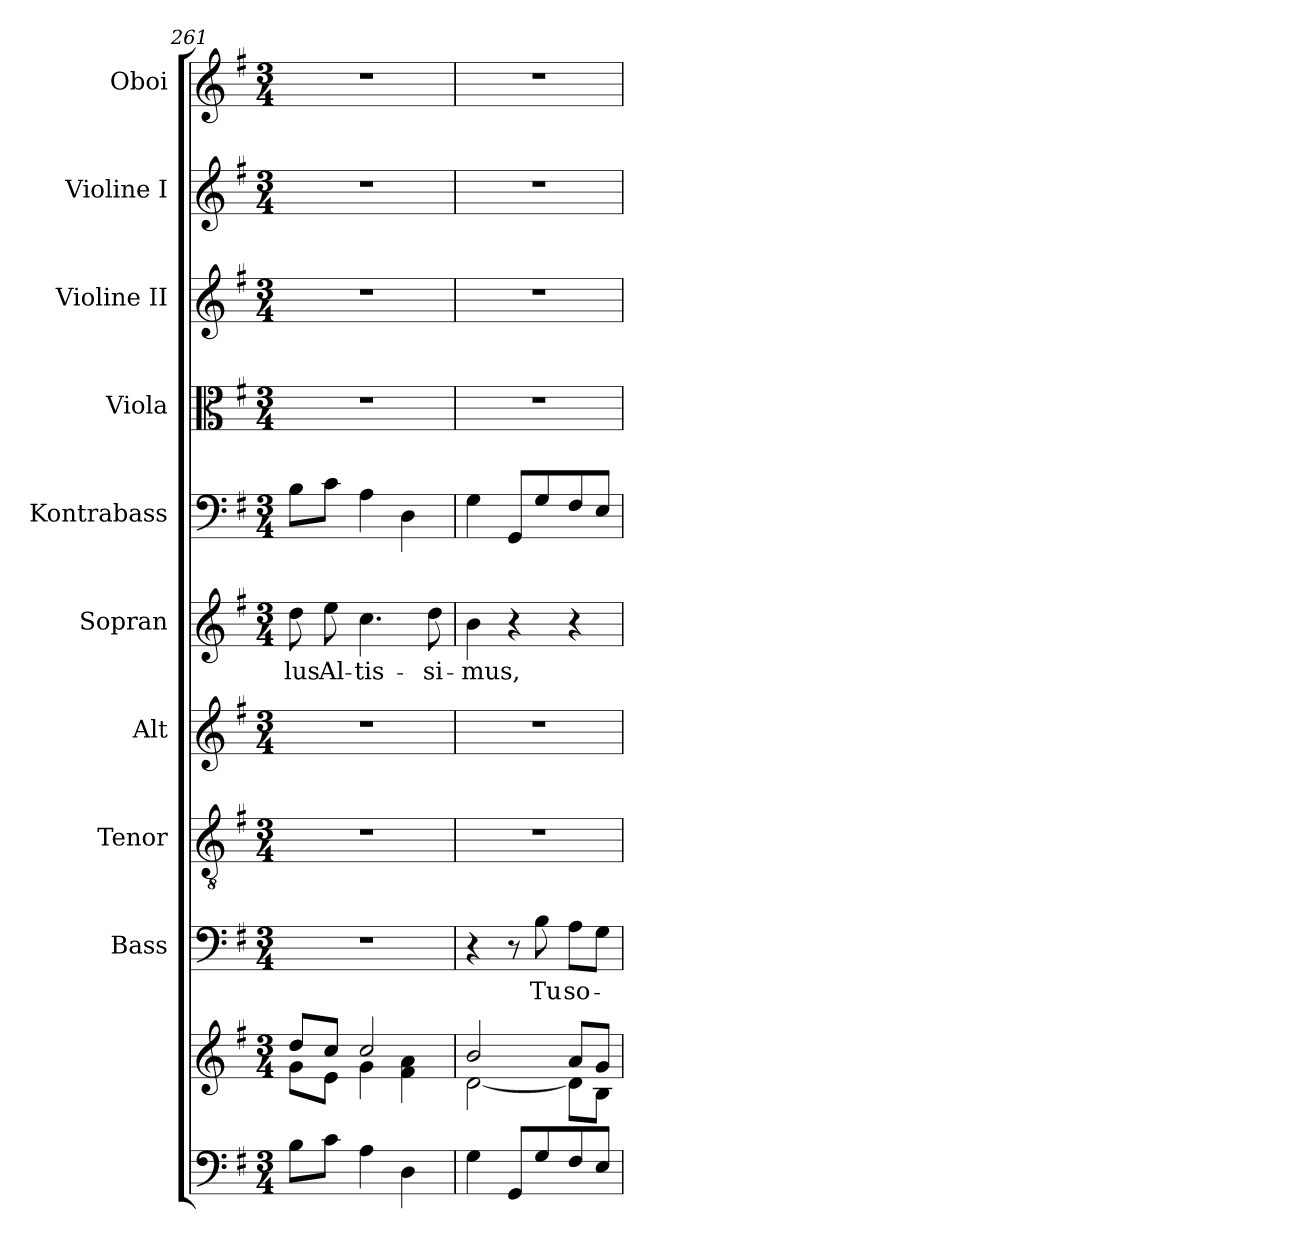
**kern	**kern	**kern	**text	**kern	**kern	**kern	**text	**kern	**kern	**kern	**kern	**kern
*part10	*part10	*part9	*part9	*part8	*part7	*part6	*part6	*part5	*part4	*part3	*part2	*part1
*staff11	*staff10	*staff9	*staff9	*staff8	*staff7	*staff6	*staff6	*staff5	*staff4	*staff3	*staff2	*staff1
*	*	*I"Bass	*	*I"Tenor	*I"Alt	*I"Sopran	*	*I"Kontrabass	*I"Viola	*I"Violine II	*I"Violine I	*I"Oboi
*	*	*I'B.	*	*I'T.	*I'A.	*I'S.	*	*I'Kb.	*I'Vla.	*I'Vl. II	*I'Vl. I	*I'Ob.
*clefF4	*clefG2	*clefF4	*	*clefGv2	*clefG2	*clefG2	*	*clefF4	*clefC3	*clefG2	*clefG2	*clefG2
*	*	*	*	*	*	*	*	*ITrd7c12	*	*	*	*
*k[f#]	*k[f#]	*k[f#]	*	*k[f#]	*k[f#]	*k[f#]	*	*k[f#]	*k[f#]	*k[f#]	*k[f#]	*k[f#]
*G:	*G:	*G:	*	*G:	*G:	*G:	*	*G:	*G:	*G:	*G:	*G:
*M3/4	*M3/4	*M3/4	*	*M3/4	*M3/4	*M3/4	*	*M3/4	*M3/4	*M3/4	*M3/4	*M3/4
=261	=261	=261	=261	=261	=261	=261	=261	=261	=261	=261	=261	=261
*	*^	*	*	*	*	*	*	*	*	*	*	*
!	!	!	!	!	!	!	!	!LO:LY:b	!	!	!	!	!
8B\L	8dd/L	8g\L	2.r	.	2.r	2.r	8dd\	-lus	8BB\L	2.r	2.r	2.r	2.r
!	!	!	!	!	!	!	!	!LO:LY:b	!	!	!	!	!
8c\J	8cc/J	8e\J	.	.	.	.	8ee\	Al-	8C\J	.	.	.	.
!	!	!	!	!	!	!	!	!LO:LY:b	!	!	!	!	!
4A\	2cc/	4g\	.	.	.	.	4.cc\	-tis-	4AA\	.	.	.	.
4D\	.	4f#\ 4a\	.	.	.	.	.	.	4DD\	.	.	.	.
!	!	!	!	!	!	!	!	!LO:LY:b	!	!	!	!	!
.	.	.	.	.	.	.	8dd\	-si-	.	.	.	.	.
!!LO:PB:g=z
=262	=262	=262	=262	=262	=262	=262	=262	=262	=262	=262	=262	=262	=262
!	!	!	!	!	!	!	!	!LO:LY:b	!	!	!	!	!
4G\	2b/	[<2d\	4r	.	2.r	2.r	4b\	-mus,	4GG\	2.r	2.r	2.r	2.r
8GG/L	.	.	8r	.	.	.	4r	.	8GGG/L	.	.	.	.
!	!	!	!	!LO:LY:b	!	!	!	!	!	!	!	!	!
8G/	.	.	8B\	Tu	.	.	.	.	8GG/	.	.	.	.
!	!	!	!	!LO:LY:b	!	!	!	!	!	!	!	!	!
8F#/	8a/L	8d\L]	8A\L	so-	.	.	4r	.	8FF#/	.	.	.	.
8E/J	8g/J	8B\J	8G\J	.	.	.	.	.	8EE/J	.	.	.	.
*	*v	*v	*	*	*	*	*	*	*	*	*	*	*
=	=	=	=	=	=	=	=	=	=	=	=	=
*-	*-	*-	*-	*-	*-	*-	*-	*-	*-	*-	*-	*-
